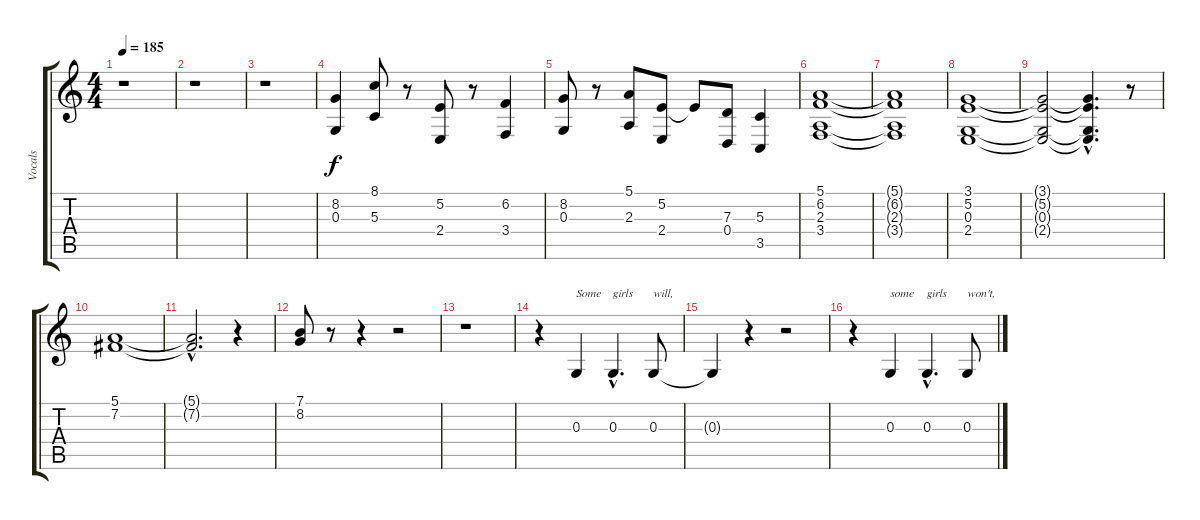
\track ("Vocals" "Vocals") {instrument englishhorn}
\staff {score tabs}
\tuning (E4 B3 G3 D3 A2 E2) {hide}
\ts (4 4)
\tempo 185
\clef g2
\ks c
r.1{dy f} |
r.1 |
r.1 |
(8.2 0.3).4{volume 16 instrument drawbarorgan} (8.1 5.3).8 r.8 (5.2 2.4).8 r.8 (6.2 3.4).4 |
(8.2 0.3).8 r.8 (5.1 2.3).8 (5.2 2.4).8 5.2{t}.8 (7.3 0.4).8 (5.3 3.5).4 |
(5.1 6.2 2.3 3.4).1{volume 11} |
(5.1{t} 6.2{t} 2.3{t} 3.4{t}).1 |
(3.1 5.2 0.3 2.4).1 |
(3.1{t} 5.2{t} 0.3{t} 2.4{t}).2 (3.1{hac t} 5.2{hac t} 0.3{hac t} 2.4{hac t}).4{d} r.8 |
(5.1 7.2).1 |
(5.1{hac t} 7.2{hac t}).2{d} r.4 |
(7.1 8.2).8 r.8 r.4 r.2 |
r.1 |
r.4{volume 16 instrument englishhorn} 0.3.4{txt "Some"} 0.3{hac}.4{d txt "girls"} 0.3.8{txt "will,"} |
0.3{t}.4 r.4 r.2 |
r.4 0.3.4{txt "some"} 0.3{hac}.4{d txt "girls"} 0.3.8{txt "won't,"}
